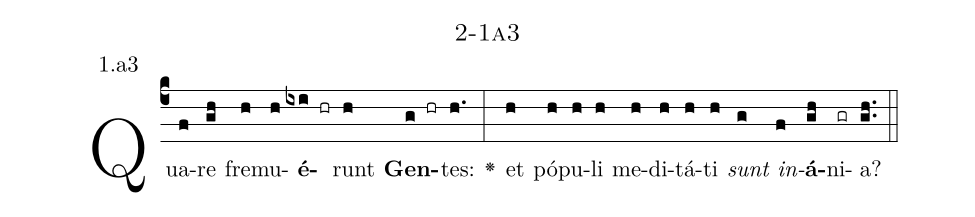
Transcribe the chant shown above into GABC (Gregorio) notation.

name: 2-1a3;
annotation: 1.a3;
%%
(c4)Qua(f)re(gh) fre(h)mu(h)<b>é</b>(ixi hr)runt(h) <b>Gen</b>(g hr)tes:(h.) <v>\greheightstar</v>(:) et(h) pó(h)pu(h)li(h) me(h)di(h)tá(h)ti(h) <i>sunt</i>(g) <i>in</i>(f)<b>á</b>(gh)ni(gr)a?(gh..) (::)


%E(h) u(h) o(g) u(f) a(gh) e.(gh..) (::)
